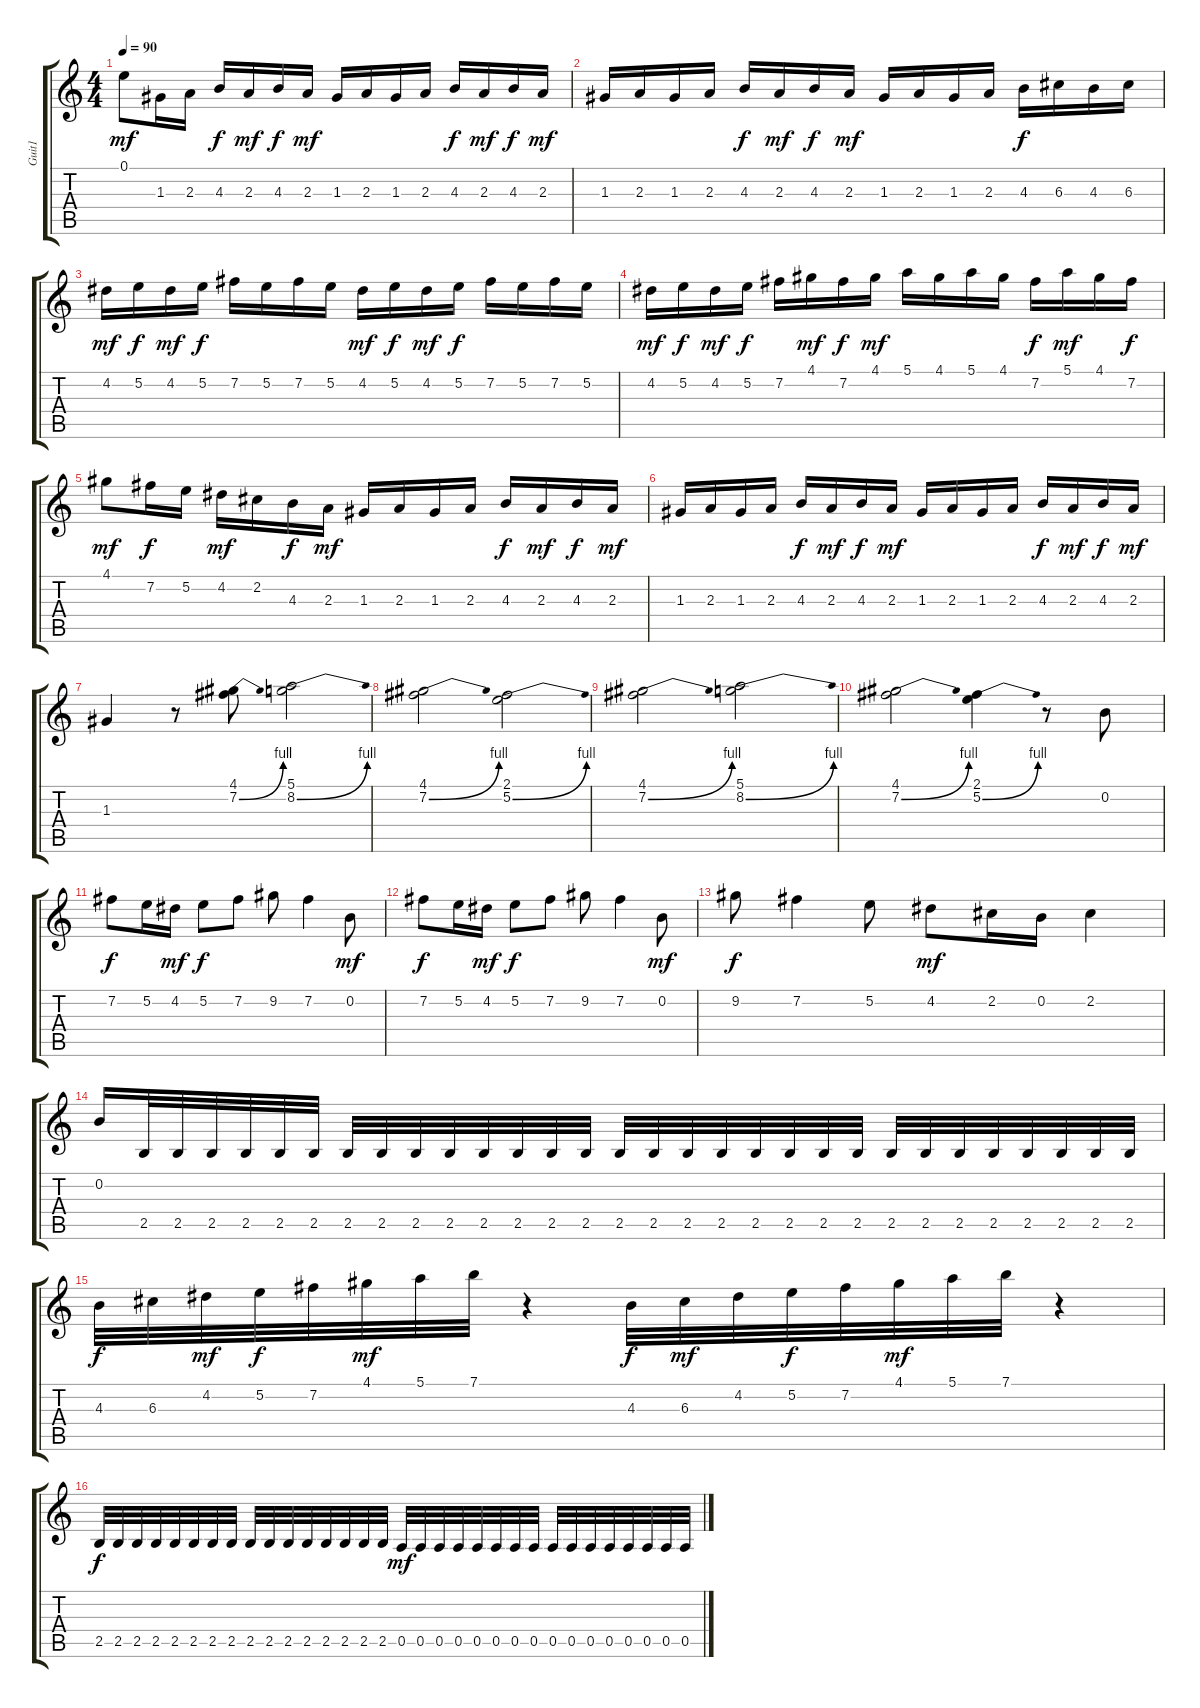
\track ("Guit1" "Guit1") {instrument overdrivenguitar}
\staff {score tabs}
\tuning (E4 B3 G3 D3 A2 E2) {hide}
\ts (4 4)
\tempo 90
\clef g2
\ks c
0.1.8{dy mf} 1.3.16 2.3.16 4.3.16{dy f} 2.3.16{dy mf} 4.3.16{dy f} 2.3.16{dy mf} 1.3.16 2.3.16 1.3.16 2.3.16 4.3.16{dy f} 2.3.16{dy mf} 4.3.16{dy f} 2.3.16{dy mf} |
1.3.16 2.3.16 1.3.16 2.3.16 4.3.16{dy f} 2.3.16{dy mf} 4.3.16{dy f} 2.3.16{dy mf} 1.3.16 2.3.16 1.3.16 2.3.16 4.3.16{dy f} 6.3.16 4.3.16 6.3.16 |
4.2.16{dy mf} 5.2.16{dy f} 4.2.16{dy mf} 5.2.16{dy f} 7.2.16 5.2.16 7.2.16 5.2.16 4.2.16{dy mf} 5.2.16{dy f} 4.2.16{dy mf} 5.2.16{dy f} 7.2.16 5.2.16 7.2.16 5.2.16 |
4.2.16{dy mf} 5.2.16{dy f} 4.2.16{dy mf} 5.2.16{dy f} 7.2.16 4.1.16{dy mf} 7.2.16{dy f} 4.1.16{dy mf} 5.1.16 4.1.16 5.1.16 4.1.16 7.2.16{dy f} 5.1.16{dy mf} 4.1.16 7.2.16{dy f} |
4.1.8{dy mf} 7.2.16{dy f} 5.2.16 4.2.16{dy mf} 2.2.16 4.3.16{dy f} 2.3.16{dy mf} 1.3.16 2.3.16 1.3.16 2.3.16 4.3.16{dy f} 2.3.16{dy mf} 4.3.16{dy f} 2.3.16{dy mf} |
1.3.16 2.3.16 1.3.16 2.3.16 4.3.16{dy f} 2.3.16{dy mf} 4.3.16{dy f} 2.3.16{dy mf} 1.3.16 2.3.16 1.3.16 2.3.16 4.3.16{dy f} 2.3.16{dy mf} 4.3.16{dy f} 2.3.16{dy mf} |
1.3.4 r.8 (4.1 7.2{be (bend 0 0 60 4)}).8 (5.1 8.2{be (bend 0 0 60 4)}).2 |
(4.1 7.2{be (bend 0 0 60 4)}).2 (2.1 5.2{be (bend 0 0 60 4)}).2 |
(4.1 7.2{be (bend 0 0 60 4)}).2 (5.1 8.2{be (bend 0 0 60 4)}).2 |
(4.1 7.2{be (bend 0 0 60 4)}).2 (2.1 5.2{be (bend 0 0 60 4)}).4 r.8 0.2.8 |
7.2.8{dy f} 5.2.16 4.2.16{dy mf} 5.2.8{dy f} 7.2.8 9.2.8 7.2.4 0.2.8{dy mf} |
7.2.8{dy f} 5.2.16 4.2.16{dy mf} 5.2.8{dy f} 7.2.8 9.2.8 7.2.4 0.2.8{dy mf} |
9.2.8{dy f} 7.2.4 5.2.8 4.2.8{dy mf} 2.2.16 0.2.16 2.2.4 |
0.2.16 2.5.32 2.5.32 2.5.32 2.5.32 2.5.32 2.5.32 2.5.32 2.5.32 2.5.32 2.5.32 2.5.32 2.5.32 2.5.32 2.5.32 2.5.32 2.5.32 2.5.32 2.5.32 2.5.32 2.5.32 2.5.32 2.5.32 2.5.32 2.5.32 2.5.32 2.5.32 2.5.32 2.5.32 2.5.32 2.5.32 |
4.3.32{dy f} 6.3.32 4.2.32{dy mf} 5.2.32{dy f} 7.2.32 4.1.32{dy mf} 5.1.32 7.1.32 r.4 4.3.32{dy f} 6.3.32{dy mf} 4.2.32 5.2.32{dy f} 7.2.32 4.1.32{dy mf} 5.1.32 7.1.32 r.4 |
2.5.32{dy f} 2.5.32 2.5.32 2.5.32 2.5.32 2.5.32 2.5.32 2.5.32 2.5.32 2.5.32 2.5.32 2.5.32 2.5.32 2.5.32 2.5.32 2.5.32 0.5.32{dy mf} 0.5.32 0.5.32 0.5.32 0.5.32 0.5.32 0.5.32 0.5.32 0.5.32 0.5.32 0.5.32 0.5.32 0.5.32 0.5.32 0.5.32 0.5.32
